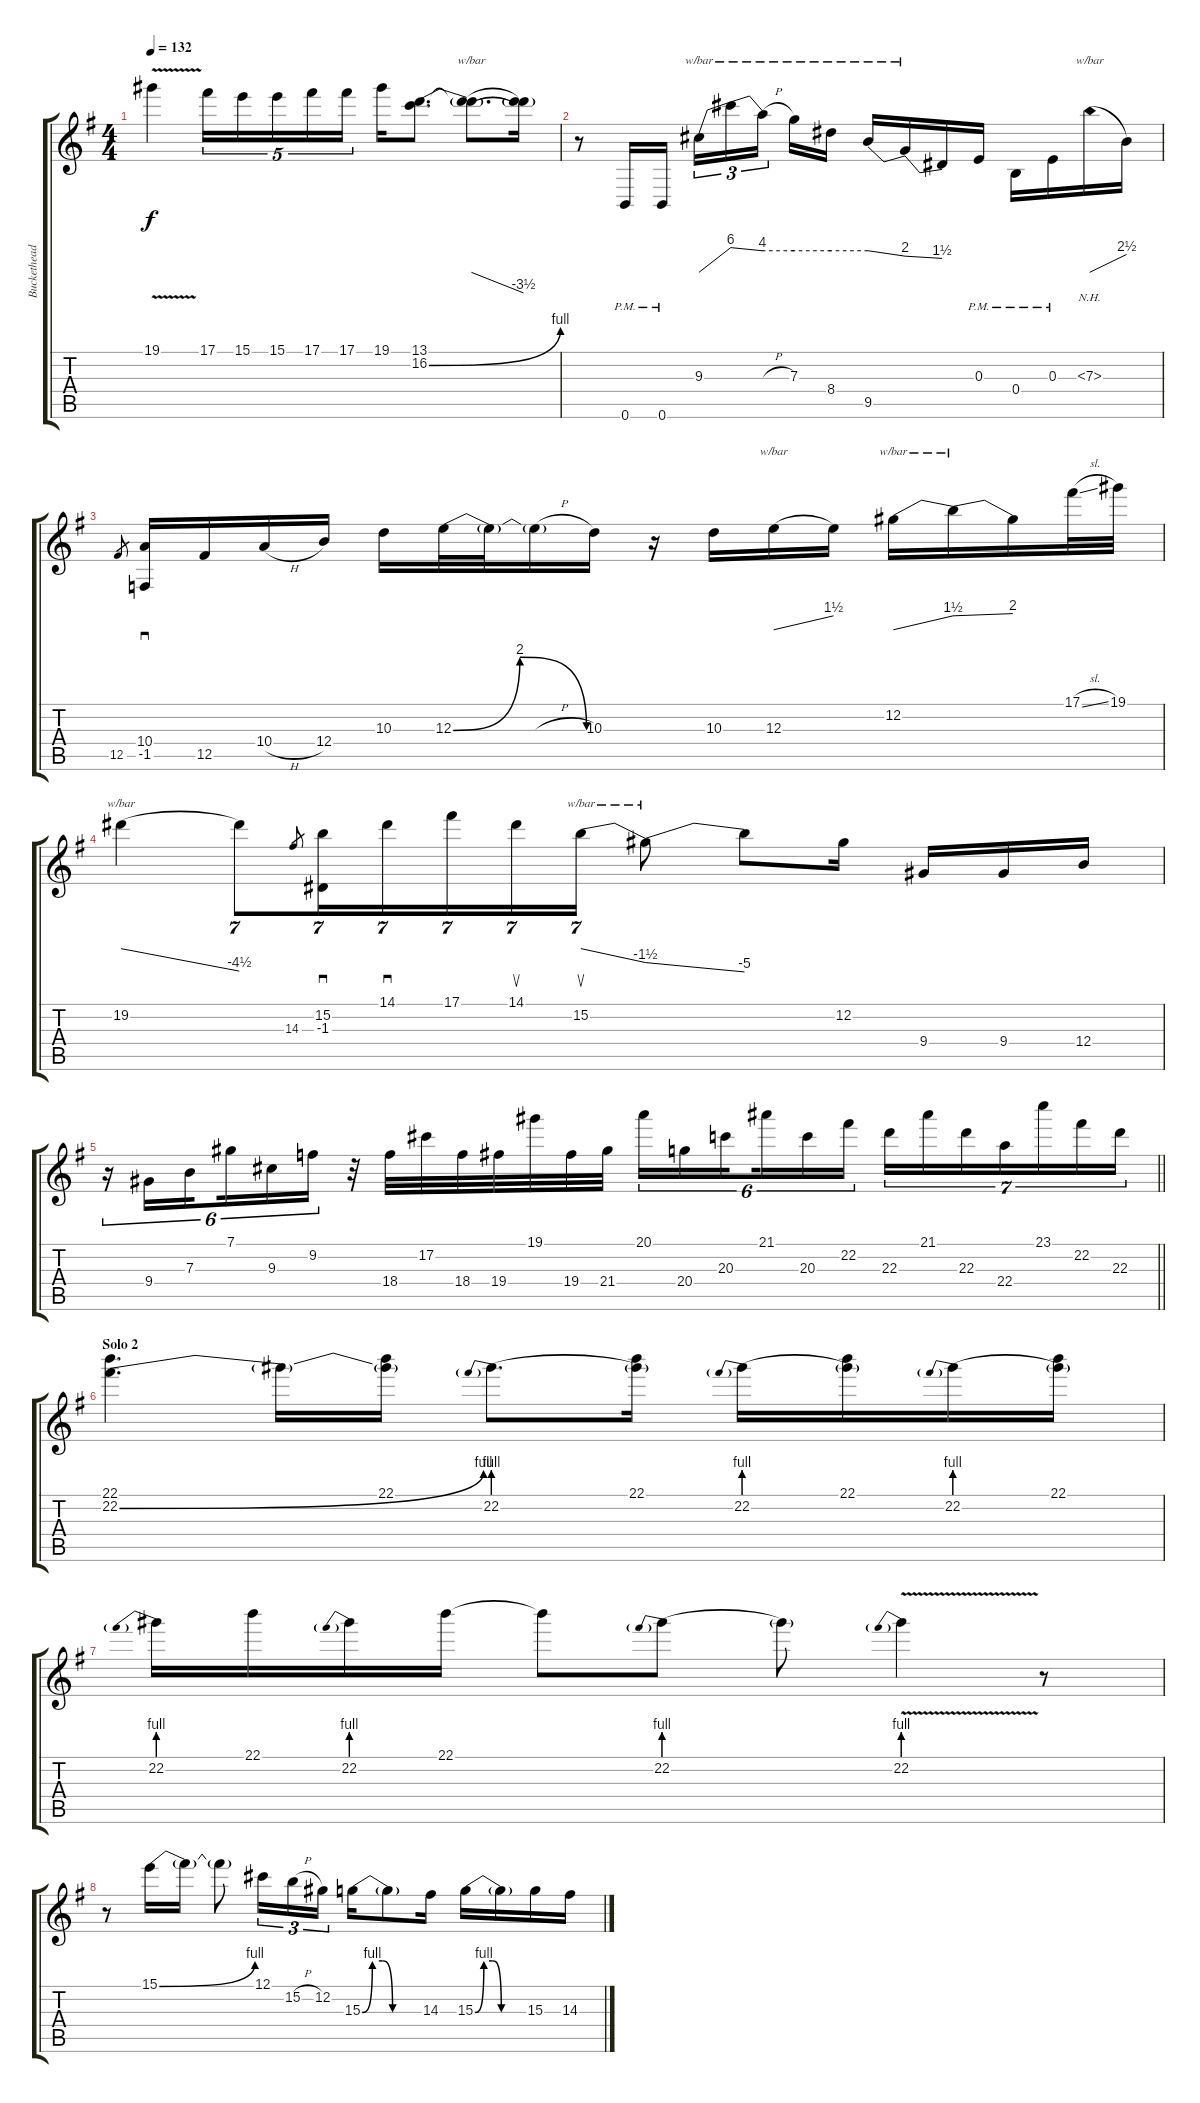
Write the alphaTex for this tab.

\track ("Buckethead" "Buckethead") {instrument distortionguitar}
\staff {score tabs}
\tuning (Db4 Ab3 E3 B2 Gb2 B1) {hide}
\ts (4 4)
\tempo 132
\clef g2
\ks g
19.1{v t}.4{dy f} 17.1.16{tu (5 4)} 15.1.16{tu (5 4)} 15.1.16{tu (5 4)} 17.1.16{tu (5 4)} 17.1.16{tu (5 4)} 19.1.16 (13.1 16.2{be (bend 0 0 60 4)}).8{d} (13.1{t} 16.2{t}).8{d tbe (dive default 0 0 60 -14)} (13.1{t} 16.2{t}).16 |
r.8 0.6{pm}.16 0.6{pm}.16 9.3.16{tu (3 2) tbe (dive default 0 0 60 24)} 9.3{t}.16{tu (3 2) tbe (dive default 0 24 60 16)} 9.3{h t}.16{tu (3 2) tbe (hold default 0 16 60 16) beam splitsecondary} 7.3.16{tbe (hold default 0 16 60 16)} 8.4.16{tbe (hold default 0 16 60 16)} 9.5.16{tbe (dive default 0 16 60 8)} 9.5{t}.16{tbe (dive default 0 8 60 6)} 9.5{t}.16 0.3{pm}.16 0.4{pm}.16 0.3{pm}.16 7.3{nh}.16{tbe (dive default 0 0 60 10)} 7.3{t}.16 |
12.5.8{gr} (10.4 -1.5).16{sd} 12.5.16 10.4{h}.16 12.4.16 10.3.16 12.3{be (bendrelease 0 0 10 8 20 8 60 0)}.32 12.3{t}.32 12.3{h t}.16 10.3.16 r.16 10.3.16 12.3.16{tbe (dive default 0 0 60 6)} 12.3{t}.16 12.2.16{tbe (dive default 0 0 60 6)} 12.2{t}.16{tbe (dive default 0 6 60 8)} 12.2{t}.16 17.1{sl}.32 19.1.32 |
19.2.4{tbe (dive default 0 0 60 -18)} 19.2{t}.8{tu (7 4)} 14.3.8{gr} (15.2 -1.3).16{sd tu (7 4)} 14.1.16{sd tu (7 4)} 17.1.16{tu (7 4)} 14.1.16{su tu (7 4)} 15.2.16{su tu (7 4) tbe (dive default 0 0 60 -6)} 15.2{t}.8{tbe (dive default 0 -6 60 -20)} 15.2{t}.8 12.2.16 9.4.16 9.4.16 12.4.16 |
\barLineRight lightlight
r.16{tu (6 4)} 9.4.16{tu (6 4)} 7.3.16{tu (6 4) beam splitsecondary} 7.1.16{tu (6 4)} 9.3.16{tu (6 4)} 9.2.16{tu (6 4)} r.32 18.4.32 17.2.32 18.4.32 19.4.32 19.1.32 19.4.32 21.4.32 20.1.16{tu (6 4)} 20.4.16{tu (6 4)} 20.3.16{tu (6 4) beam splitsecondary} 21.1.16{tu (6 4)} 20.3.16{tu (6 4)} 22.2.16{tu (6 4)} 22.3.16{tu (7 4)} 21.1.16{tu (7 4)} 22.3.16{tu (7 4)} 22.4.16{tu (7 4)} 23.1.16{tu (7 4)} 22.2.16{tu (7 4)} 22.3.16{tu (7 4)} |
\section ("" "Solo 2")
(22.1 22.2{be (bend 0 0 60 4)}).4{d} 22.2{t}.16 (22.1 22.2{t}).16 22.2{be (prebend 0 4 60 4)}.8{d} (22.1 22.2{t}).16 22.2{be (prebend 0 4 60 4)}.16 (22.1 22.2{t}).16 22.2{be (prebend 0 4 60 4)}.16 (22.1 22.2{t}).16 |
22.2{be (prebend 0 4 60 4)}.16 22.1.16 22.2{be (prebend 0 4 60 4)}.16 22.1.16 22.1{t}.8 22.2{be (prebend 0 4 60 4)}.8 22.2{t}.8 22.2{be (prebend 0 4 60 4) v}.4 r.8 |
r.8 15.1{be (bend 0 0 60 4)}.16 15.1{t}.16 15.1{t}.8 12.1.16{tu (3 2)} 15.2{h}.16{tu (3 2)} 12.2.16{tu (3 2)} 15.3{be (custom 0 0 10 4 20 4 30 0 60 0)}.16 15.3{t}.8 14.3.16 15.3{be (custom 0 0 10 4 20 4 30 0 60 0)}.16 15.3{t}.16 15.3.16 14.3.16
